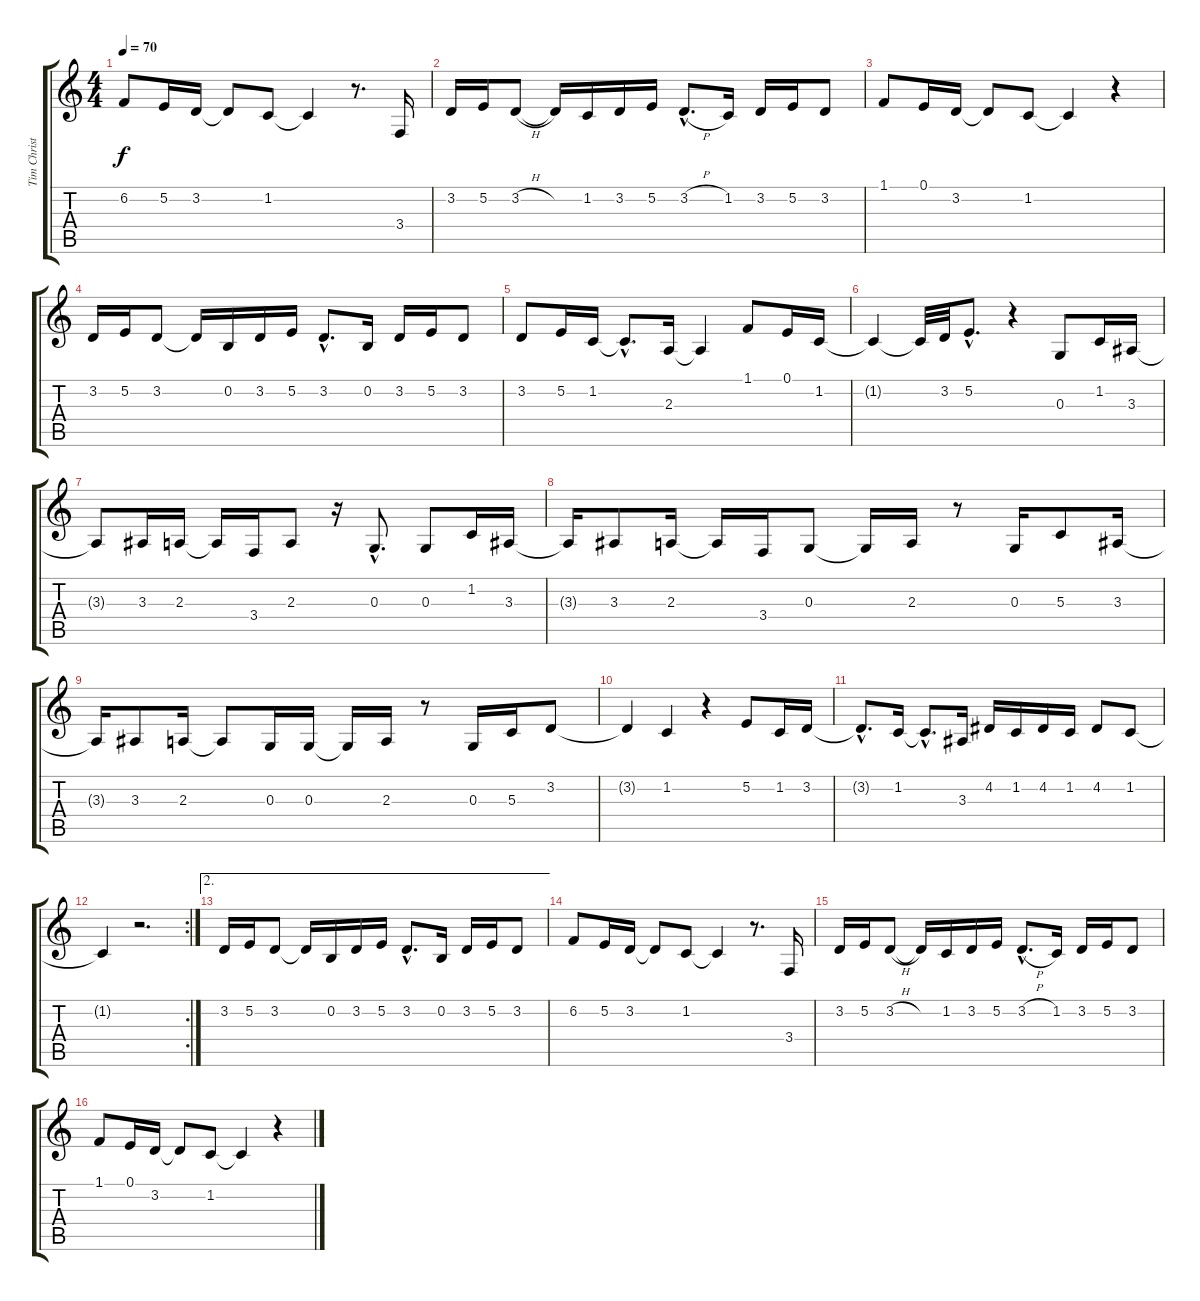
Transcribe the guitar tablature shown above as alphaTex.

\track ("Tim Christensen (Vocal)" "Tim Christ") {instrument oboe}
\staff {score tabs}
\tuning (E4 B3 G3 D3 A2 E2) {hide}
\ts (4 4)
\tempo 70
\clef g2
\ks c
6.2.8{dy f} 5.2.16 3.2.16 3.2{t}.8 1.2.8 1.2{t}.4 r.8{d} 3.4.16 |
3.2.16 5.2.16 3.2{h}.8 3.2{t}.16 1.2.16 3.2.16 5.2.16 3.2{h hac}.8{d} 1.2.16 3.2.16 5.2.16 3.2.8 |
1.1.8 0.1.16 3.2.16 3.2{t}.8 1.2.8 1.2{t}.4 r.4 |
3.2.16 5.2.16 3.2.8 3.2{t}.16 0.2.16 3.2.16 5.2.16 3.2{hac}.8{d} 0.2.16 3.2.16 5.2.16 3.2.8 |
3.2.8 5.2.16 1.2.16 1.2{hac t}.8{d} 2.3.16 2.3{t}.4 1.1.8 0.1.16 1.2.16 |
1.2{t}.4 1.2{t}.32 3.2.32 5.2{hac}.8{d} r.4 0.3.8 1.2.16 3.3.16 |
3.3{t}.8 3.3.16 2.3.16 2.3{t}.16 3.4.16 2.3.8 r.16 0.3{hac}.8{d} 0.3.8 1.2.16 3.3.16 |
3.3{t}.16 3.3.8 2.3.16 2.3{t}.16 3.4.16 0.3.8 0.3{t}.16 2.3.16 r.8 0.3.16 5.3.8 3.3.16 |
3.3{t}.16 3.3.8 2.3.16 2.3{t}.8 0.3.16 0.3.16 0.3{t}.16 2.3.16 r.8 0.3.16 5.3.16 3.2.8 |
3.2{t}.4 1.2.4 r.4 5.2.8 1.2.16 3.2.16 |
3.2{hac t}.8{d} 1.2.16 1.2{hac t}.8{d} 3.3.16 4.2.16 1.2.16 4.2.16 1.2.16 4.2.8 1.2.8 |
\rc 2
1.2{t}.4 r.2{d} |
\ae 2
3.2.16 5.2.16 3.2.8 3.2{t}.16 0.2.16 3.2.16 5.2.16 3.2{hac}.8{d} 0.2.16 3.2.16 5.2.16 3.2.8 |
6.2.8 5.2.16 3.2.16 3.2{t}.8 1.2.8 1.2{t}.4 r.8{d} 3.4.16 |
3.2.16 5.2.16 3.2{h}.8 3.2{t}.16 1.2.16 3.2.16 5.2.16 3.2{h hac}.8{d} 1.2.16 3.2.16 5.2.16 3.2.8 |
1.1.8 0.1.16 3.2.16 3.2{t}.8 1.2.8 1.2{t}.4 r.4
